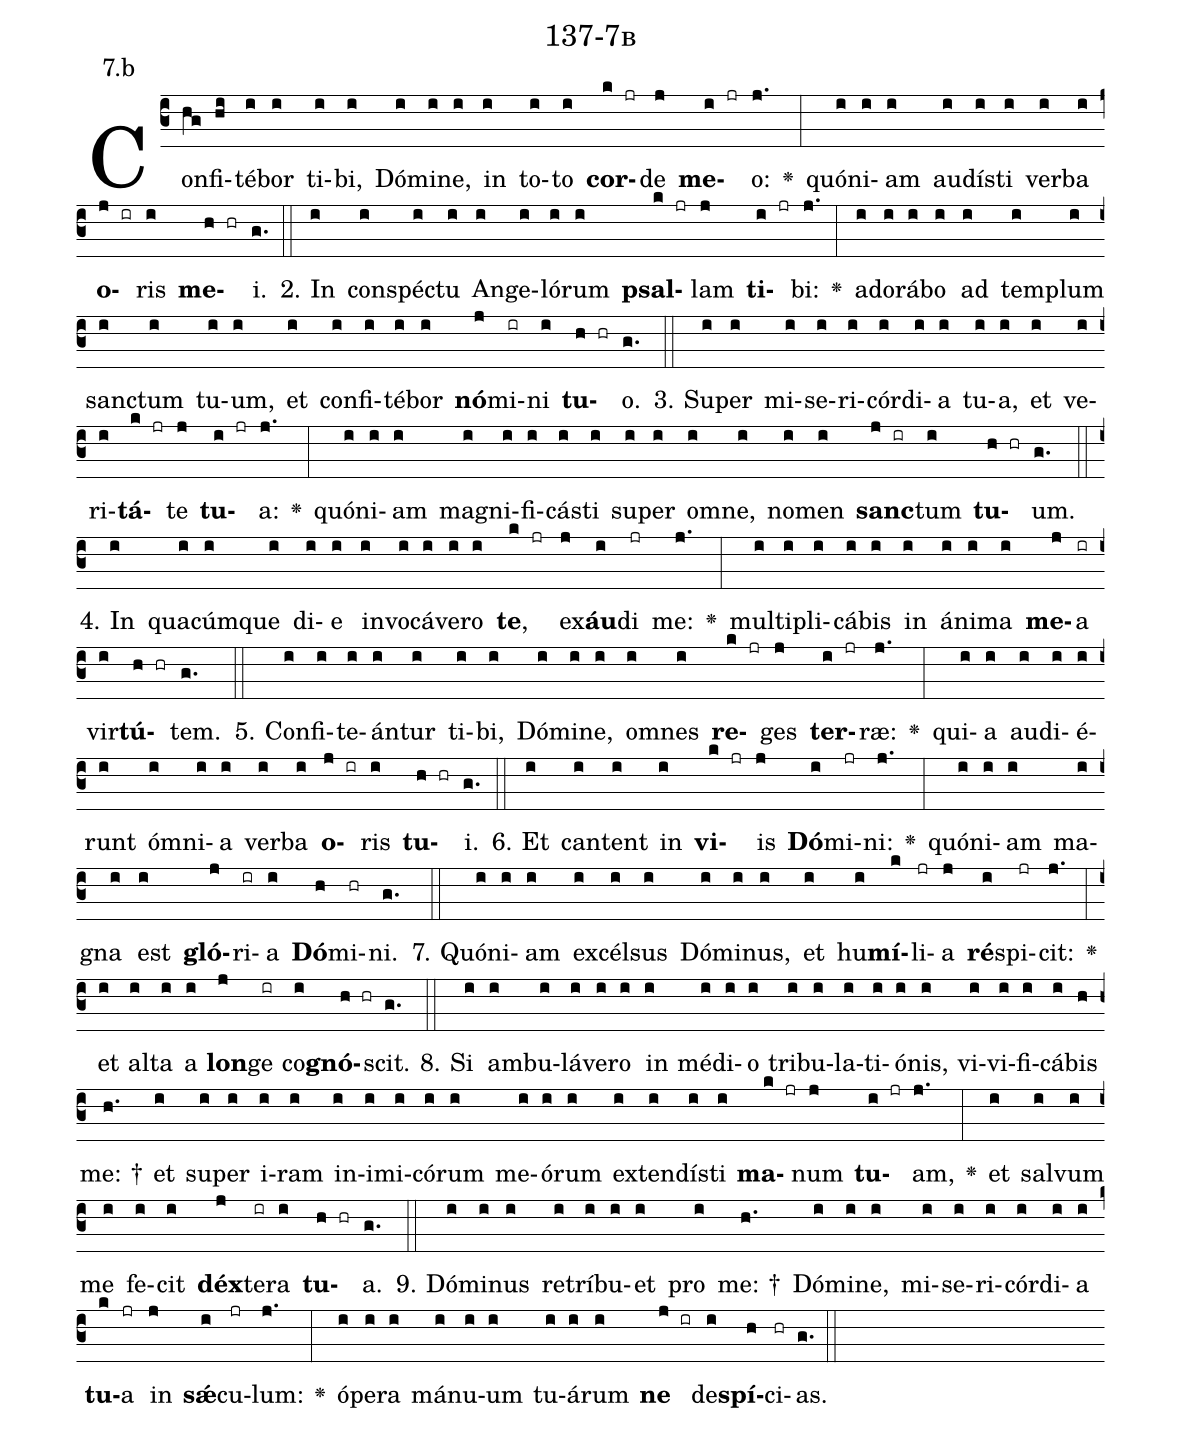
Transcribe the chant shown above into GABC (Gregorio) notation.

name: 137-7b;
annotation: 7.b;
%%
(c3)Con(hg)fi(hi)té(i)bor(i) ti(i)bi,(i) Dó(i)mi(i)ne,(i) in(i) to(i)to(i) <b>cor</b>(k jr)de(j) <b>me</b>(i jr)o:(j.) <v>\greheightstar</v>(:) quón(i)i(i)am(i) au(i)dís(i)ti(i) ver(i)ba(i) <b>o</b>(j ir)ris(i) <b>me</b>(h hr)i.(g.) (::)
2. In(i) con(i)spéc(i)tu(i) An(i)ge(i)ló(i)rum(i) <b>psal</b>(k jr)lam(j) <b>ti</b>(i jr)bi:(j.) <v>\greheightstar</v>(:) ad(i)o(i)rá(i)bo(i) ad(i) tem(i)plum(i) sanc(i)tum(i) tu(i)um,(i) et(i) con(i)fi(i)té(i)bor(i) <b>nó</b>(j)mi(ir)ni(i) <b>tu</b>(h hr)o.(g.) (::)
3. Su(i)per(i) mi(i)se(i)ri(i)cór(i)di(i)a(i) tu(i)a,(i) et(i) ve(i)ri(i)<b>tá</b>(k jr)te(j) <b>tu</b>(i jr)a:(j.) <v>\greheightstar</v>(:) quón(i)i(i)am(i) ma(i)gni(i)fi(i)cás(i)ti(i) su(i)per(i) om(i)ne,(i) no(i)men(i) <b>sanc</b>(j ir)tum(i) <b>tu</b>(h hr)um.(g.) (::)
4. In(i) qua(i)cúm(i)que(i) di(i)e(i) in(i)vo(i)cá(i)ve(i)ro(i) <b>te</b>,(k jr) ex(j)<b>áu</b>(i)di(jr) me:(j.) <v>\greheightstar</v>(:) mul(i)ti(i)pli(i)cá(i)bis(i) in(i) á(i)ni(i)ma(i) <b>me</b>(j)a(ir) vir(i)<b>tú</b>(h hr)tem.(g.) (::)
5. Con(i)fi(i)te(i)án(i)tur(i) ti(i)bi,(i) Dó(i)mi(i)ne,(i) om(i)nes(i) <b>re</b>(k jr)ges(j) <b>ter</b>(i jr)ræ:(j.) <v>\greheightstar</v>(:) qui(i)a(i) au(i)di(i)é(i)runt(i) óm(i)ni(i)a(i) ver(i)ba(i) <b>o</b>(j ir)ris(i) <b>tu</b>(h hr)i.(g.) (::)
6. Et(i) can(i)tent(i) in(i) <b>vi</b>(k jr)is(j) <b>Dó</b>(i)mi(jr)ni:(j.) <v>\greheightstar</v>(:) quón(i)i(i)am(i) ma(i)gna(i) est(i) <b>gló</b>(j)ri(ir)a(i) <b>Dó</b>(h)mi(hr)ni.(g.) (::)
7. Quón(i)i(i)am(i) ex(i)cél(i)sus(i) Dó(i)mi(i)nus,(i) et(i) hu(i)<b>mí</b>(k)li(jr)a(j) <b>ré</b>(i)spi(jr)cit:(j.) <v>\greheightstar</v>(:) et(i) al(i)ta(i) a(i) <b>lon</b>(j)ge(ir) co(i)<b>gnó</b>(h hr)scit.(g.) (::)
8. Si(i) am(i)bu(i)lá(i)ve(i)ro(i) in(i) mé(i)di(i)o(i) tri(i)bu(i)la(i)ti(i)ó(i)nis,(i) vi(i)vi(i)fi(i)cá(i)bis(h) me: †(h.) et(i) su(i)per(i) i(i)ram(i) in(i)i(i)mi(i)có(i)rum(i) me(i)ó(i)rum(i) ex(i)ten(i)dís(i)ti(i) <b>ma</b>(k jr)num(j) <b>tu</b>(i jr)am,(j.) <v>\greheightstar</v>(:) et(i) sal(i)vum(i) me(i) fe(i)cit(i) <b>déx</b>(j)te(ir)ra(i) <b>tu</b>(h hr)a.(g.) (::)
9. Dó(i)mi(i)nus(i) re(i)trí(i)bu(i)et(i) pro(i) me: †(h.) Dó(i)mi(i)ne,(i) mi(i)se(i)ri(i)cór(i)di(i)a(i) <b>tu</b>(k)a(jr) in(j) <b>sǽ</b>(i)cu(jr)lum:(j.) <v>\greheightstar</v>(:) ó(i)pe(i)ra(i) má(i)nu(i)um(i) tu(i)á(i)rum(i) <b>ne</b>(j ir) de(i)<b>spí</b>(h)ci(hr)as.(g.) (::)
